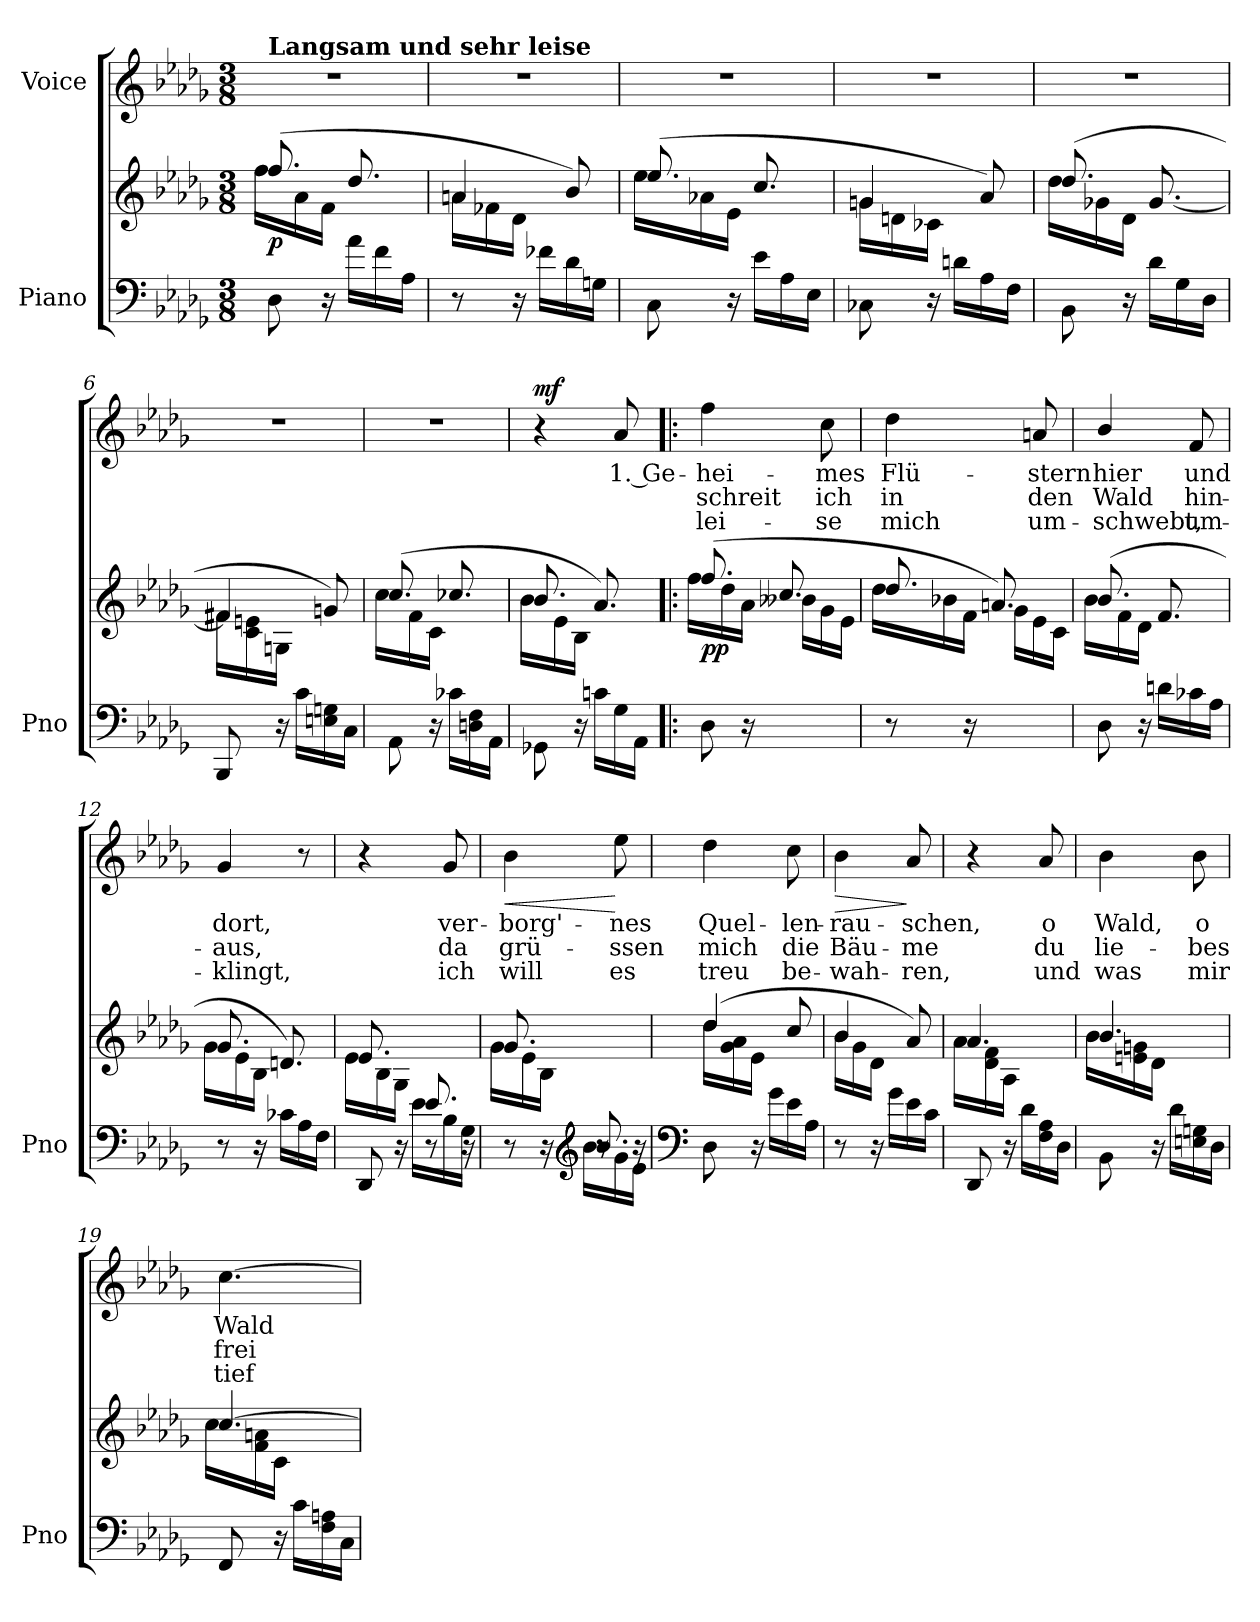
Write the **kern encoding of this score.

**kern	**kern	**dynam	**kern	**text	**text	**text	**dynam
*part2	*part2	*part2	*part1	*part1	*part1	*part1	*part1
*staff3	*staff2	*staff2/3	*staff1	*staff1	*staff1	*staff1	*staff1
*I"Piano	*	*	*I"Voice	*	*	*	*
*I'Pno	*	*	*	*	*	*	*
*clefF4	*clefG2	*	*clefG2	*	*	*	*
*k[b-e-a-d-g-]	*k[b-e-a-d-g-]	*	*k[b-e-a-d-g-]	*	*	*	*
*M3/8	*M3/8	*	*M3/8	*	*	*	*
=1	=1	=1	=1	=1	=1	=1	=1
*	*^	*	*	*	*	*	*
!	!	!	!	!LO:TX:a:B:t=Langsam und sehr leise	!	!	!	!
!	!	!	!LO:DY:b	!	!	!	!	!
8D-\	(8.ff/	16ff\LL	p	4.r	.	.	.	.
.	.	16a-\	.	.	.	.	.	.
16r	.	16f\JJ	.	.	.	.	.	.
16a-\LL	8.dd-/	8.ryy	.	.	.	.	.	.
16f\	.	.	.	.	.	.	.	.
16A-\JJ	.	.	.	.	.	.	.	.
=2	=2	=2	=2	=2	=2	=2	=2	=2
8r	4an/	16a\LL	.	4.r	.	.	.	.
.	.	16f-X\	.	.	.	.	.	.
16r	.	16d-\JJ	.	.	.	.	.	.
16f-X\LL	.	8.ryy	.	.	.	.	.	.
16d-\	8b-/)	.	.	.	.	.	.	.
16Gn\JJ	.	.	.	.	.	.	.	.
=3	=3	=3	=3	=3	=3	=3	=3	=3
8C\	(8.ee-/	16ee-\LL	.	4.r	.	.	.	.
.	.	16a-X\	.	.	.	.	.	.
16r	.	16e-\JJ	.	.	.	.	.	.
16e-\LL	8.cc/	8.ryy	.	.	.	.	.	.
16A-\	.	.	.	.	.	.	.	.
16E-\JJ	.	.	.	.	.	.	.	.
=4	=4	=4	=4	=4	=4	=4	=4	=4
8C-X\	4gn/	16g\LL	.	4.r	.	.	.	.
.	.	16dn\	.	.	.	.	.	.
16r	.	16c-X\JJ	.	.	.	.	.	.
16dn\LL	.	8.ryy	.	.	.	.	.	.
16A-\	8a-/)	.	.	.	.	.	.	.
16F\JJ	.	.	.	.	.	.	.	.
=5	=5	=5	=5	=5	=5	=5	=5	=5
8BB-\	(8.dd-/	16dd-\LL	.	4.r	.	.	.	.
.	.	16g-X\	.	.	.	.	.	.
16r	.	16d-\JJ	.	.	.	.	.	.
16d-\LL	[8.g-/	8.rgyy	.	.	.	.	.	.
16G-\	.	.	.	.	.	.	.	.
16D-\JJ	.	.	.	.	.	.	.	.
=6	=6	=6	=6	=6	=6	=6	=6	=6
8BBB-/	4f#X/]	16f#X\LL	.	4.r	.	.	.	.
.	.	16c\ 16en\	.	.	.	.	.	.
16r	.	16Gn\JJ	.	.	.	.	.	.
16c\LL	.	8.ryy	.	.	.	.	.	.
16En\ 16Gn\	8gn/)	.	.	.	.	.	.	.
16C\JJ	.	.	.	.	.	.	.	.
!!LO:LB:g=z
=7	=7	=7	=7	=7	=7	=7	=7	=7
8AA-\	(8.cc/	16cc\LL	.	4.r	.	.	.	.
.	.	16f\	.	.	.	.	.	.
16r	.	16c\JJ	.	.	.	.	.	.
16c-X\LL	8.cc-X/	8.ryy	.	.	.	.	.	.
16Dn\ 16F\	.	.	.	.	.	.	.	.
16AA-\JJ	.	.	.	.	.	.	.	.
=8	=8	=8	=8	=8	=8	=8	=8	=8
!	!	!	!	!	!	!	!	!LO:DY:b
8GG-X\	8.b-/	16b-\LL	.	4r	.	.	.	mf
.	.	16e-\	.	.	.	.	.	.
16r	.	16B-\JJ	.	.	.	.	.	.
16cn\LL	8.a-/)	8.ryy	.	.	.	.	.	.
!	!	!	!	!	!LO:LY:b	!	!	!
16G-\	.	.	.	8a-/	1. Ge-	.	.	.
16AA-\JJ	.	.	.	.	.	.	.	.
=9!|:	=9!|:	=9!|:	=9!|:	=9!|:	=9!|:	=9!|:	=9!|:	=9!|:
!	!	!	!LO:DY:b	!	!LO:LY:b	!LO:LY:b	!LO:LY:b	!
8D-\	(8.ff/	16ff\LL	pp	4ff\	-hei-	schreit	lei-	.
.	.	16dd-\	.	.	.	.	.	.
16r	.	16a-\JJ	.	.	.	.	.	.
16ryy	8.cc/	16b--X\LL	.	.	.	.	.	.
!	!	!	!	!	!LO:LY:b	!LO:LY:b	!LO:LY:b	!
8ryy	.	16g-\	.	8cc\	-mes	ich	-se	.
.	.	16e-\JJ	.	.	.	.	.	.
=10	=10	=10	=10	=10	=10	=10	=10	=10
!	!	!	!	!	!LO:LY:b	!LO:LY:b	!LO:LY:b	!
8r	8.dd-/	16dd-\LL	.	4dd-\	Flü-	in	mich	.
.	.	16b-X\	.	.	.	.	.	.
16r	.	16f\JJ	.	.	.	.	.	.
16ryy	8.an/)	16g-\LL	.	.	.	.	.	.
!	!	!	!	!	!LO:LY:b	!LO:LY:b	!LO:LY:b	!
8ryy	.	16e-\	.	8an/	-stern	den	um-	.
.	.	16c\JJ	.	.	.	.	.	.
=11	=11	=11	=11	=11	=11	=11	=11	=11
*^	*	*	*	*	*	*	*	*
!	!	!	!	!	!	!LO:LY:b	!LO:LY:b	!LO:LY:b	!
8.ryy	8D-\	(8.b-/	16b-\LL	.	4b-/	hier	Wald	-schwebt,	.
.	.	.	16f\	.	.	.	.	.	.
.	16r	.	16d-\JJ	.	.	.	.	.	.
16dn\LL	16ryy	8.f/	8.ryy	.	.	.	.	.	.
!	!	!	!	!	!	!LO:LY:b	!LO:LY:b	!LO:LY:b	!
16c-X\	8ryy	.	.	.	8f/	und	hin-	um-	.
16A-\JJ	.	.	.	.	.	.	.	.	.
=12	=12	=12	=12	=12	=12	=12	=12	=12	=12
!	!	!	!	!	!	!LO:LY:b	!LO:LY:b	!LO:LY:b	!
8.ryy	8r	8.g-/	16g-\LL	.	4g-/	dort,	-aus,	-klingt,	.
.	.	.	16e-\	.	.	.	.	.	.
.	16r	.	16B-\JJ	.	.	.	.	.	.
16c-X\LL	16ryy	8.dn/)	8.ryy	.	.	.	.	.	.
16A-\	8ryy	.	.	.	8r	.	.	.	.
16F\JJ	.	.	.	.	.	.	.	.	.
!!LO:LB:g=z
=13	=13	=13	=13	=13	=13	=13	=13	=13	=13
*	*^	*	*	*	*	*	*	*	*
8.ryy	8.ryy	8DD-/	8.e-/	16e-\LL	.	4r	.	.	.	.
.	.	.	.	16B-\	.	.	.	.	.	.
.	.	16r	.	16G-\JJ	.	.	.	.	.	.
8.e-/	16e-\LL	8r	8.ryy	8.ryy	.	.	.	.	.	.
!	!	!	!	!	!	!	!LO:LY:b	!LO:LY:b	!LO:LY:b	!
.	16B-\	.	.	.	.	8g-/	ver-	da	ich	.
.	16G-\JJ	16r	.	.	.	.	.	.	.	.
=14	=14	=14	=14	=14	=14	=14	=14	=14	=14	=14
!	!	!	!	!	!	!	!LO:LY:b	!LO:LY:b	!LO:LY:b	!LO:HP:b
8.ryy	8.ryy	8r	8.g-/	16g-\LL	.	4b-\	-borg'-	grü-	will	<
.	.	.	.	16e-\	.	.	.	.	.	.
.	.	16r	.	16B-\JJ	.	.	.	.	.	.
*clefG2	*	*	*	*	*	*	*	*	*	*
8.b-/	16b-\LL	8r	8.ryy	8.ryy	.	.	.	.	.	.
!	!	!	!	!	!	!	!LO:LY:b	!LO:LY:b	!LO:LY:b	!
.	16g-\	.	.	.	.	8ee-\	-nes	-ssen	es	[
.	16e-\JJ	16r	.	.	.	.	.	.	.	.
*v	*v	*v	*	*	*	*	*	*	*	*
=15	=15	=15	=15	=15	=15	=15	=15	=15
*clefF4	*	*	*	*	*	*	*	*
*^	*	*	*	*	*	*	*	*
*	*^	*	*	*	*	*	*	*	*
!	!	!	!	!	!	!	!LO:LY:b	!LO:LY:b	!LO:LY:b	!
*	*v	*v	*	*	*	*	*	*	*	*
8.ryy	8D-\	(4dd-/	16dd-\LL	.	4dd-\	Quel-	mich	treu	.
.	.	.	16g-\ 16a-\	.	.	.	.	.	.
.	16r	.	16e-\JJ	.	.	.	.	.	.
16g-\LL	16ryy	.	8.ryy	.	.	.	.	.	.
!	!	!	!	!	!	!LO:LY:b	!LO:LY:b	!LO:LY:b	!
16e-\	8ryy	8cc/	.	.	8cc\	-len-	die	be-	.
16A-\JJ	.	.	.	.	.	.	.	.	.
=16	=16	=16	=16	=16	=16	=16	=16	=16	=16
!	!	!	!	!	!	!LO:LY:b	!LO:LY:b	!LO:LY:b	!LO:HP:b
8.ryy	8r	4b-/	16b-\LL	.	4b-\	-rau-	Bäu-	-wah-	>
.	.	.	16g-\	.	.	.	.	.	.
.	16r	.	16d-\JJ	.	.	.	.	.	.
16g-\LL	16ryy	.	8.ryy	.	.	.	.	.	.
!	!	!	!	!	!	!LO:LY:b	!LO:LY:b	!LO:LY:b	!
16e-\	8ryy	8a-/)	.	.	8a-/	-schen,	-me	-ren,	]
16c\JJ	.	.	.	.	.	.	.	.	.
=17	=17	=17	=17	=17	=17	=17	=17	=17	=17
8.ryy	8DD-/	(4.a-/	16a-\LL	.	4r	.	.	.	.
.	.	.	16d-\ 16f\	.	.	.	.	.	.
.	16r	.	16A-\JJ	.	.	.	.	.	.
16d-\LL	16ryy	.	8.ryy	.	.	.	.	.	.
!	!	!	!	!	!	!LO:LY:b	!LO:LY:b	!LO:LY:b	!
16F\ 16A-\	8ryy	.	.	.	8a-/	o	du	und	.
16D-\JJ)	.	.	.	.	.	.	.	.	.
=18	=18	=18	=18	=18	=18	=18	=18	=18	=18
!	!	!	!	!	!	!LO:LY:b	!LO:LY:b	!LO:LY:b	!
8.ryy	8BB-\	(4.b-/	16b-\LL	.	4b-\	Wald,	lie-	was	.
.	.	.	16en\ 16gn\	.	.	.	.	.	.
.	16r	.	16d-\JJ	.	.	.	.	.	.
16d-\LL	16ryy	.	8.ryy	.	.	.	.	.	.
!	!	!	!	!	!	!LO:LY:b	!LO:LY:b	!LO:LY:b	!
16En\ 16Gn\	8ryy	.	.	.	8b-\	o	-bes	mir	.
16D-\JJ)	.	.	.	.	.	.	.	.	.
=19	=19	=19	=19	=19	=19	=19	=19	=19	=19
!	!	!	!	!	!	!LO:LY:b	!LO:LY:b	!LO:LY:b	!
8.ryy	8FF/	([4.cc/	16cc\LL	.	[4.cc\	Wald	frei-	tief	.
.	.	.	16f\ 16an\	.	.	.	.	.	.
.	16r	.	16c\JJ	.	.	.	.	.	.
16c\LL	16ryy	.	8.ryy	.	.	.	.	.	.
16F\ 16An\	8ryy	.	.	.	.	.	.	.	.
16C\JJ)	.	.	.	.	.	.	.	.	.
*v	*v	*	*	*	*	*	*	*	*
*	*v	*v	*	*	*	*	*	*
=	=	=	=	=	=	=	=
*-	*-	*-	*-	*-	*-	*-	*-
